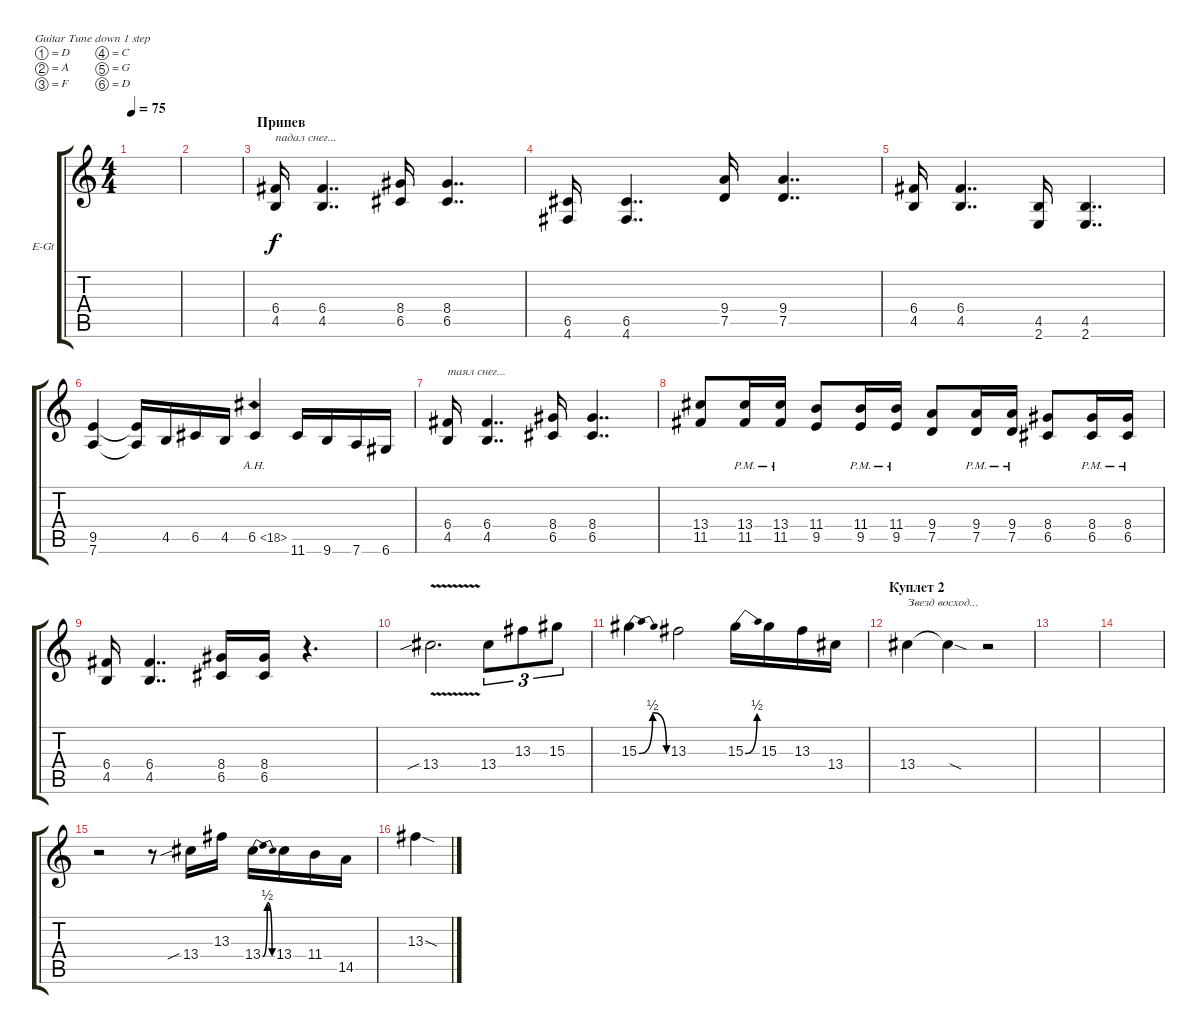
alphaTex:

\defaultSystemsLayout 4
\bracketExtendMode groupsimilarinstruments
\firstSystemTrackNameOrientation horizontal
\otherSystemsTrackNameOrientation horizontal
\track ("Гитара 1" "E-Gt") {instrument distortionguitar}
\staff {score tabs}
\tuning (D4 A3 F3 C3 G2 D2)
\ts (4 4)
\tempo 75
\clef g2
\ks c
|
|
\section ("" "Припев")
(4.5 6.4).16{txt "падал снег..."} (4.5 6.4).4{dd} (6.5 8.4).16 (6.5 8.4).4{dd} |
(6.5 4.6).16 (6.5 4.6).4{dd} (7.5 9.4).16 (7.5 9.4).4{dd} |
(4.5 6.4).16 (4.5 6.4).4{dd} (4.5 2.6).16 (4.5 2.6).4{dd} |
(7.6 9.5).4 (7.6{t} 9.5{t}).16 4.5.16 6.5.16 4.5.16 6.5{ah 12}.4 11.6.16 9.6.16 7.6.16 6.6.16 |
(4.5 6.4).16{txt "таял снег..."} (4.5 6.4).4{dd} (6.5 8.4).16 (6.5 8.4).4{dd} |
(11.5 13.4).8 (11.5{pm} 13.4{pm}).16 (11.5{pm} 13.4{pm}).16 (9.5 11.4).8 (9.5{pm} 11.4{pm}).16 (9.5{pm} 11.4{pm}).16 (7.5 9.4).8 (7.5{pm} 9.4{pm}).16 (7.5{pm} 9.4{pm}).16 (6.5 8.4).8 (6.5{pm} 8.4{pm}).16 (6.5{pm} 8.4{pm}).16 |
(4.5 6.4).16 (4.5 6.4).4{dd} (6.5 8.4).16 (6.5 8.4).16 r.4{d} |
13.4{v sib}.2{d} 13.4.8{tu (3 2)} 13.3.8{tu (3 2)} 15.3.8{tu (3 2)} |
15.3{be (bendrelease 0 0 10.2 2 29.4 2 39.6 0)}.4 13.3.2 15.3{be (bend 0 0 15 2)}.16 15.3.16 13.3.16 13.4.16 |
\section ("" "Куплет 2")
13.4.4{txt "Звезд восход..."} 13.4{sod t}.4 r.2 |
|
|
r.2 r.8 13.4{sib}.16 13.3.16 13.4{be (bendrelease 0 0 9.6 2 20.4 2 30 0)}.16 13.4.16 11.4.16 14.5.16 |
13.3{sod}.4
